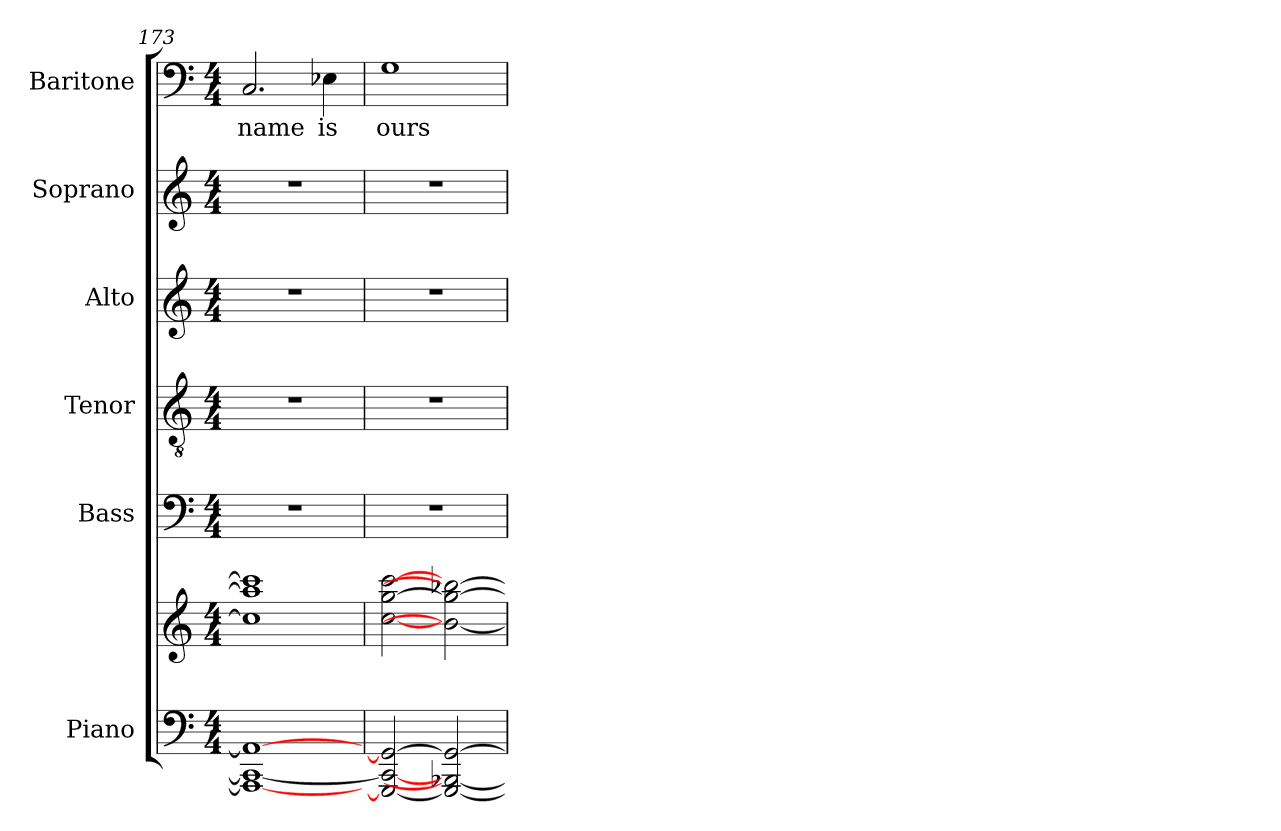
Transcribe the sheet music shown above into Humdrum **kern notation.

**kern	**kern	**kern	**kern	**kern	**kern	**kern	**text
*part6	*part6	*part5	*part4	*part3	*part2	*part1	*part1
*staff7	*staff6	*staff5	*staff4	*staff3	*staff2	*staff1	*staff1
*I"Piano	*	*I"Bass	*I"Tenor	*I"Alto	*I"Soprano	*I"Baritone	*
*	*	*I'B	*I'T	*I'A	*I'S	*	*
*clefF4	*clefG2	*clefF4	*clefGv2	*clefG2	*clefG2	*clefF4	*
*k[]	*k[]	*k[]	*k[]	*k[]	*k[]	*k[]	*
*C:	*C:	*C:	*C:	*C:	*C:	*C:	*
*M4/4	*M4/4	*M4/4	*M4/4	*M4/4	*M4/4	*M4/4	*
=173	=173	=173	=173	=173	=173	=173	=173
!	!	!	!	!	!	!	!LO:LY:b
1AAA-_ 1CC_ 1AA-_	1cc] 1aa-] 1ccc]	1r	1r	1r	1r	2.C	name
!	!	!	!	!	!	!	!LO:LY:b
.	.	.	.	.	.	4E-X	is
=174	=174	=174	=174	=174	=174	=174	=174
!	!	!	!	!	!	!	!LO:LY:b
2GGG_ 2CC_ 2GG_	[2cc [2gg [2ccc	1r	1r	1r	1r	1G	ours
2GGG_ 2BBB-X_ 2GG_	2b-_ 2gg_ 2bb-X_	.	.	.	.	.	.
=	=	=	=	=	=	=	=
*-	*-	*-	*-	*-	*-	*-	*-
